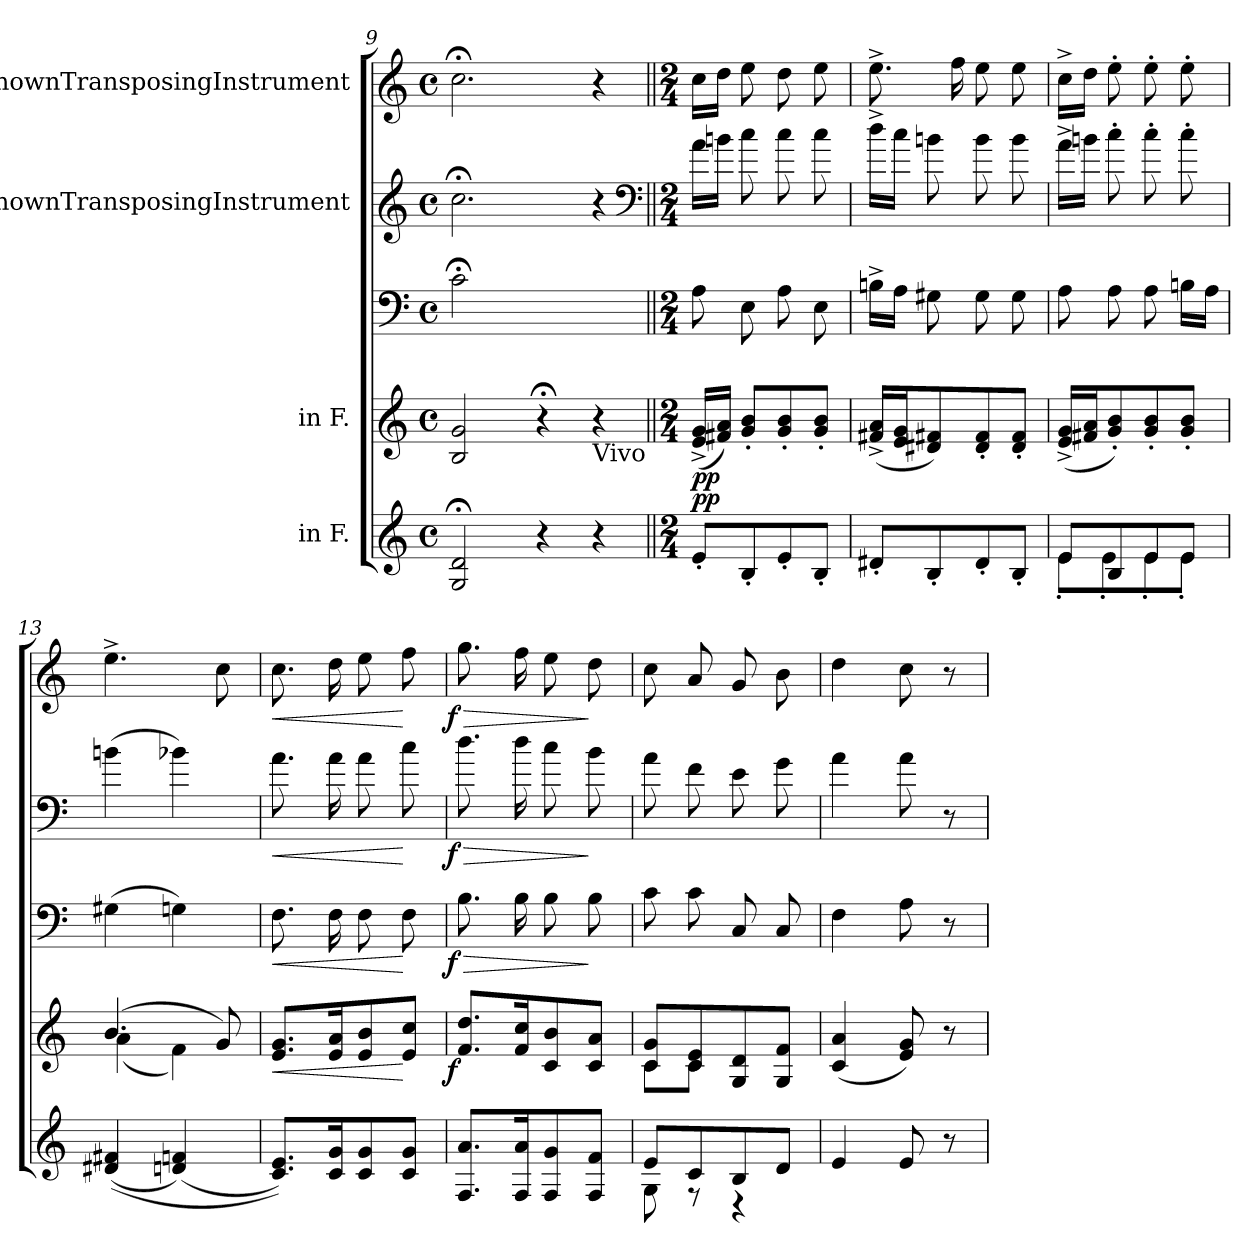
**kern	**dynam	**kern	**dynam	**kern	**dynam	**kern	**dynam	**kern	**dynam
*part5	*part5	*part4	*part4	*part3	*part3	*part2	*part2	*part1	*part1
*staff5	*staff5	*staff4	*staff4	*staff3	*staff3	*staff2	*staff2	*staff1	*staff1
*I"in F.	*	*I"in F.	*	*	*	*I"UnknownTransposingInstrument	*	*I"UnknownTransposingInstrument	*
*clefG2	*	*clefG2	*	*clefF4	*	*	*	*clefG2	*
*ITrd4c7	*	*ITrd4c7	*	*	*	*ITrd8c12	*	*ITrd8c12	*
*k[b-]	*	*k[b-]	*	*k[]	*	*k[]	*	*k[]	*
*M4/4	*	*M4/4	*	*M4/4	*	*M4/4	*	*M4/4	*
*met(c)	*	*met(c)	*	*met(c)	*	*met(c)	*	*met(c)	*
=9	=9	=9	=9	=9	=9	=9	=9	=9	=9
2C;</ 2G;</	.	2E/ 2c/	.	2c;<\	.	2.c;<\	.	2.c;<\	.
4r	.	4r;<	.	4ryy	.	.	.	.	.
!	!	!LO:TX:b:t=Vivo	!	!	!	!	!	!	!
4r	.	4r	.	4ryy	.	4r	.	4r	.
*	*	*	*	*	*	*clefF4	*	*	*
=10||	=10||	=10||	=10||	=10||	=10||	=10||	=10||	=10||	=10||
*M2/4	*	*M2/4	*	*M2/4	*	*M2/4	*	*M2/4	*
!	!LO:DY:a	!	!	!	!	!	!	!	!
8A'/L	pp	(16A^>/ 16c^>/LL	pp.	8A\	.	16A\LL	.	16c\LL	.
.	.	16Bn/ 16d/JJ)	.	.	.	16Bn\JJ	.	16d\JJ	.
8E'/	.	8c'/ 8e'/L	.	8E\	.	8c\	.	8e\	.
8A'/	.	8c'/ 8e'/	.	8A\	.	8c\	.	8d\	.
8E'/J	.	8c'/ 8e'/J	.	8E\	.	8c\	.	8e\	.
=11	=11	=11	=11	=11	=11	=11	=11	=11	=11
8G#X'/L	.	(16Bn^>/ 16d^>/LL	.	16Bn^\LL	.	16d^\LL	.	8.e^\	.
.	.	16A/ 16c/J	.	16A\JJ	.	16c\JJ	.	.	.
8E'/	.	8G#X/ 8Bn/)	.	8G#X\	.	8Bn\	.	.	.
.	.	.	.	.	.	.	.	16f\	.
8G#'/	.	8G#'/ 8B'/	.	8G#\	.	8B\	.	8e\	.
8E'/J	.	8G#'/ 8B'/J	.	8G#\	.	8B\	.	8e\	.
=12	=12	=12	=12	=12	=12	=12	=12	=12	=12
*^	*	*	*	*	*	*	*	*	*
!LO:TX:a:t=....	!	!	!	!	!	!	!	!	!	!
*tremolo	*	*	*	*	*	*	*	*	*	*
8A/L	8A'\L	.	(16A^/ 16c^/LL	.	8A\	.	16A^\LL	.	16c^\LL	.
.	.	.	16Bn/ 16d/J	.	.	.	16Bn\JJ	.	16d\JJ	.
8E/	8A'\	.	8c'/ 8e'/)	.	8A\	.	8c'\	.	8e'\	.
8A/	8A'\	.	8c'/ 8e'/	.	8A\	.	8c'\	.	8e'\	.
8A/J	8A'\J	.	8c'/ 8e'/J	.	16Bn\LL	.	8c'\	.	8e'\	.
*Xtremolo	*	*	*	*	*	*	*	*	*	*
.	.	.	.	.	16A\JJ	.	.	.	.	.
*v	*v	*	*	*	*	*	*	*	*	*
=13	=13	=13	=13	=13	=13	=13	=13	=13	=13
*	*	*^	*	*	*	*	*	*	*
(>(4G#X/ 4Bn/	.	(4.e/	(4d\	.	(4G#X\	.	(4Bn\	.	4.e^\	.
(>4Gn/ 4B-X/)	.	.	4B-\)	.	4Gn\)	.	4B-X\)	.	.	.
.	.	8c/)	.	.	.	.	.	.	8c\	.
*	*	*v	*v	*	*	*	*	*	*	*
=14	=14	=14	=14	=14	=14	=14	=14	=14	=14
!	!	!	!LO:HP:b	!	!LO:HP:b	!	!LO:HP:b	!	!LO:HP:b
8.F/ 8.A/L))	.	8.A/ 8.c/L	<	8.F\	<	8.A\	<	8.c\	<
16F/ 16c/K	.	16A/ 16d/K	.	16F\	.	16A\	.	16d\	.
8F/ 8c/	.	8A/ 8e/	.	8F\	.	8A\	.	8e\	.
8F/ 8c/J	.	8A/ 8f/J	[	8F\	[	8c\	[	8f\	[
=15	=15	=15	=15	=15	=15	=15	=15	=15	=15
!	!	!	!LO:DY:rj	!	!LO:HP:b	!	!LO:HP:b	!	!LO:HP:b
!	!	!	!	!	!LO:DY:n=1:rj	!	!LO:DY:n=1:rj	!	!LO:DY:n=1:rj
8.BB-/ 8.d/L	.	8.B-/ 8.g/L	f	8.B\	> f	8.d\	> f	8.g\	> f
16BB-/ 16d/K	.	16B-/ 16f/K	.	16B\	.	16d\	.	16f\	.
8BB-/ 8c/	.	8F/ 8e/	.	8B\	.	8c\	.	8e\	.
8BB-/ 8B-/J	.	8F/ 8d/J	.	8B\	]	8B\	]	8d\	]
=16	=16	=16	=16	=16	=16	=16	=16	=16	=16
*^	*	*^	*	*	*	*	*	*	*
8A/L	8C\	.	8F/ 8c/L	8F\L	.	8c\	.	8A\	.	8c\	.
8F/	8r	.	8F/ 8A/	8F\J	.	8c\	.	8F\	.	8A/	.
8E/	4r	.	8C/ 8G/	8ryy	.	8C/	.	8E\	.	8G/	.
8G/J	.	.	8C/ 8B-/J	8ryy	.	8C/	.	8G\	.	8B\	.
*v	*v	*	*	*	*	*	*	*	*	*	*
*	*	*v	*v	*	*	*	*	*	*	*
=17	=17	=17	=17	=17	=17	=17	=17	=17	=17
4A/	.	(>4F/ 4d/	.	4F\	.	4A\	.	4d\	.
8A/	.	8A/ 8c/)	.	8A\	.	8A\	.	8c\	.
8r	.	8r	.	8r	.	8r	.	8r	.
=	=	=	=	=	=	=	=	=	=
*-	*-	*-	*-	*-	*-	*-	*-	*-	*-
